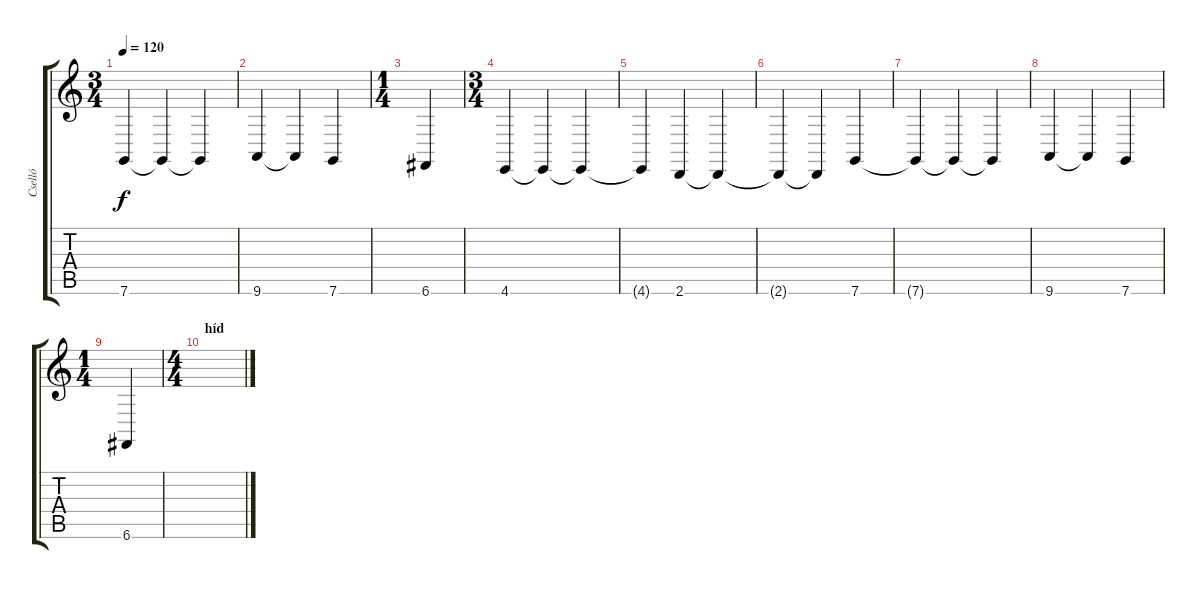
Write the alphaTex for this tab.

\track ("Cselló" "Cselló") {instrument cello}
\staff {score tabs}
\tuning (C4 G3 Eb3 Bb2 F2 C2) {hide}
\ts (3 4)
\tempo 120
\clef g2
\ks c
7.6{t}.4{dy f} 7.6{t}.4 7.6{t}.4 |
9.6.4 9.6{t}.4 7.6.4 |
\ts (1 4)
6.6.4 |
\ts (3 4)
4.6.4 4.6{t}.4 4.6{t}.4 |
4.6{t}.4 2.6.4 2.6{t}.4 |
2.6{t}.4 2.6{t}.4 7.6.4 |
7.6{t}.4 7.6{t}.4 7.6{t}.4 |
9.6.4 9.6{t}.4 7.6.4 |
\ts (1 4)
6.6.4 |
\ts (4 4)
\section ("" "híd")
